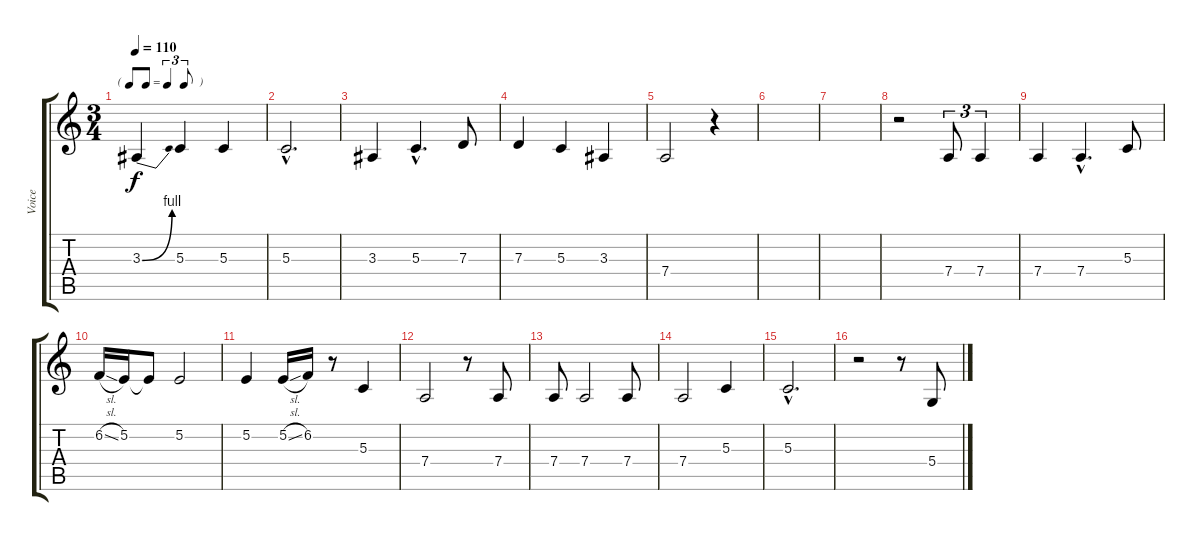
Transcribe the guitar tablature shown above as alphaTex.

\track ("Voice" "Voice") {instrument lead6voice}
\staff {score tabs}
\tuning (E4 B3 G3 D3 A2 E2) {hide}
\ts (3 4)
\tf triplet8th
\tempo 110
\clef g2
\ks c
3.3{be (bend 0 0 60 4)}.4{dy f} 5.3.4 5.3.4 |
5.3{hac}.2{d} |
3.3.4 5.3{hac}.4{d} 7.3.8 |
7.3.4 5.3.4 3.3.4 |
7.4.2 r.4 |
|
|
r.2 7.4.8{tu (3 2)} 7.4.4{tu (3 2)} |
7.4.4 7.4{hac}.4{d} 5.3.8 |
6.2{sl}.16 5.2.16 5.2{t}.8 5.2.2 |
5.2.4 5.2{sl}.16 6.2.16 r.8 5.3.4 |
7.4.2 r.8 7.4.8 |
7.4.8 7.4.2 7.4.8 |
7.4.2 5.3.4 |
5.3{hac}.2{d} |
r.2 r.8 5.4.8
